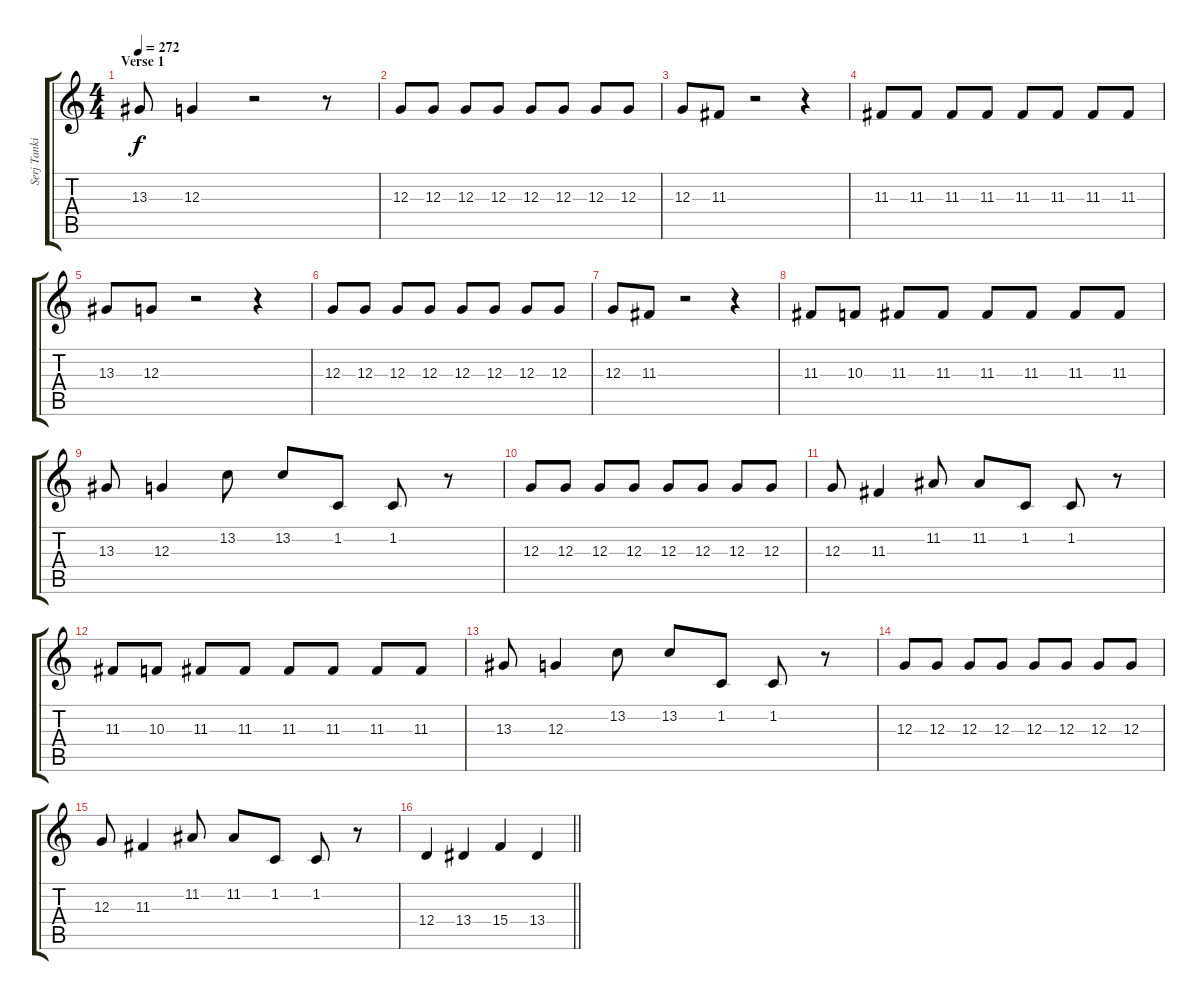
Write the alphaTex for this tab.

\track ("Serj Tankian Vocals" "Serj Tanki") {instrument lead1square}
\staff {score tabs}
\tuning (E4 B3 G3 D3 A2 E2) {hide}
\ts (4 4)
\section ("" "Verse 1")
\tempo 272
\clef g2
\ks c
13.3.8{dy f} 12.3.4 r.2 r.8 |
12.3.8 12.3.8 12.3.8 12.3.8 12.3.8 12.3.8 12.3.8 12.3.8 |
12.3.8 11.3.8 r.2 r.4 |
11.3.8 11.3.8 11.3.8 11.3.8 11.3.8 11.3.8 11.3.8 11.3.8 |
13.3.8 12.3.8 r.2 r.4 |
12.3.8 12.3.8 12.3.8 12.3.8 12.3.8 12.3.8 12.3.8 12.3.8 |
12.3.8 11.3.8 r.2 r.4 |
11.3.8 10.3.8 11.3.8 11.3.8 11.3.8 11.3.8 11.3.8 11.3.8 |
13.3.8 12.3.4 13.2.8 13.2.8 1.2.8 1.2.8 r.8 |
12.3.8 12.3.8 12.3.8 12.3.8 12.3.8 12.3.8 12.3.8 12.3.8 |
12.3.8 11.3.4 11.2.8 11.2.8 1.2.8 1.2.8 r.8 |
11.3.8 10.3.8 11.3.8 11.3.8 11.3.8 11.3.8 11.3.8 11.3.8 |
13.3.8 12.3.4 13.2.8 13.2.8 1.2.8 1.2.8 r.8 |
12.3.8 12.3.8 12.3.8 12.3.8 12.3.8 12.3.8 12.3.8 12.3.8 |
12.3.8 11.3.4 11.2.8 11.2.8 1.2.8 1.2.8 r.8 |
\barLineRight lightlight
12.4.4 13.4.4 15.4.4 13.4.4
